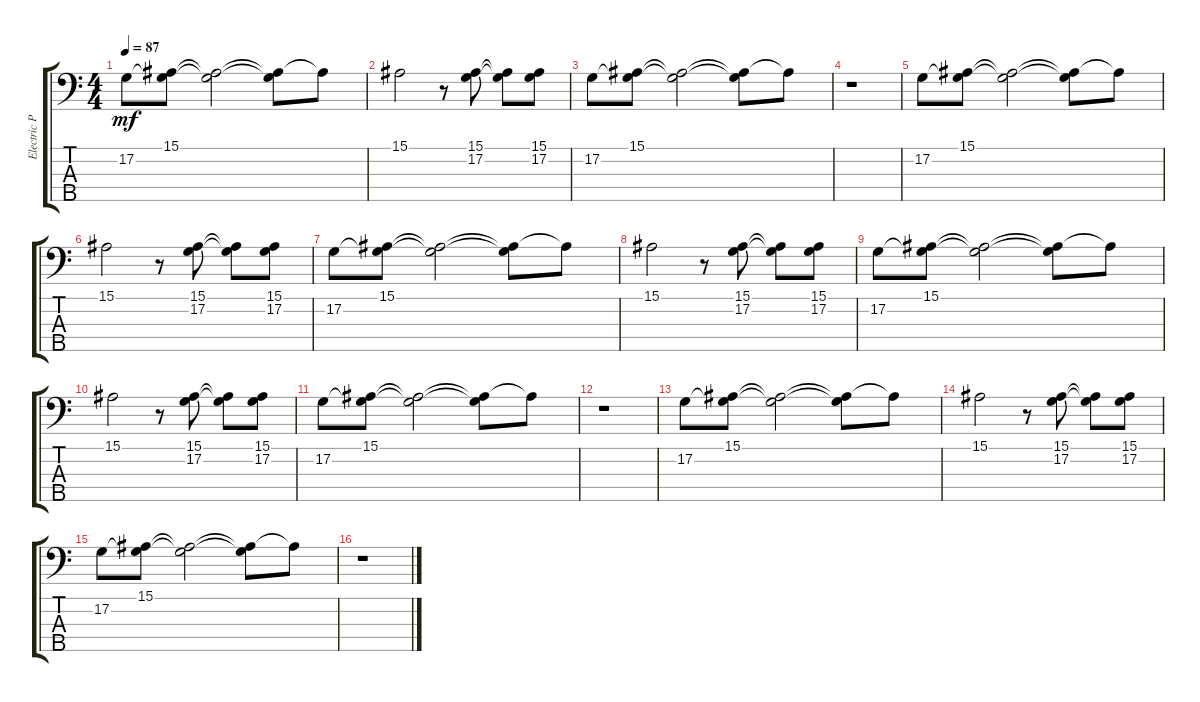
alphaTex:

\track ("Electric Piano 2 (Staff 2)" "Electric P") {instrument electricpiano2}
\staff {score tabs}
\tuning (G2 D2 A1 E1 B0) {hide}
\ts (4 4)
\tempo 87
\clef f4
\ks aminor
17.2.8{dy mf} (15.1 17.2{t}).8 (15.1{t} 17.2{t}).2 (15.1{t} 17.2{t}).8 15.1{t}.8 |
15.1.2 r.8 (15.1 17.2).8 (15.1{t} 17.2{t}).8 (15.1 17.2).8 |
17.2.8 (15.1 17.2{t}).8 (15.1{t} 17.2{t}).2 (15.1{t} 17.2{t}).8 15.1{t}.8 |
r.1 |
17.2.8 (15.1 17.2{t}).8 (15.1{t} 17.2{t}).2 (15.1{t} 17.2{t}).8 15.1{t}.8 |
15.1.2 r.8 (15.1 17.2).8 (15.1{t} 17.2{t}).8 (15.1 17.2).8 |
17.2.8 (15.1 17.2{t}).8 (15.1{t} 17.2{t}).2 (15.1{t} 17.2{t}).8 15.1{t}.8 |
15.1.2 r.8 (15.1 17.2).8 (15.1{t} 17.2{t}).8 (15.1 17.2).8 |
17.2.8 (15.1 17.2{t}).8 (15.1{t} 17.2{t}).2 (15.1{t} 17.2{t}).8 15.1{t}.8 |
15.1.2 r.8 (15.1 17.2).8 (15.1{t} 17.2{t}).8 (15.1 17.2).8 |
17.2.8 (15.1 17.2{t}).8 (15.1{t} 17.2{t}).2 (15.1{t} 17.2{t}).8 15.1{t}.8 |
r.1 |
17.2.8 (15.1 17.2{t}).8 (15.1{t} 17.2{t}).2 (15.1{t} 17.2{t}).8 15.1{t}.8 |
15.1.2 r.8 (15.1 17.2).8 (15.1{t} 17.2{t}).8 (15.1 17.2).8 |
17.2.8 (15.1 17.2{t}).8 (15.1{t} 17.2{t}).2 (15.1{t} 17.2{t}).8 15.1{t}.8 |
r.1
